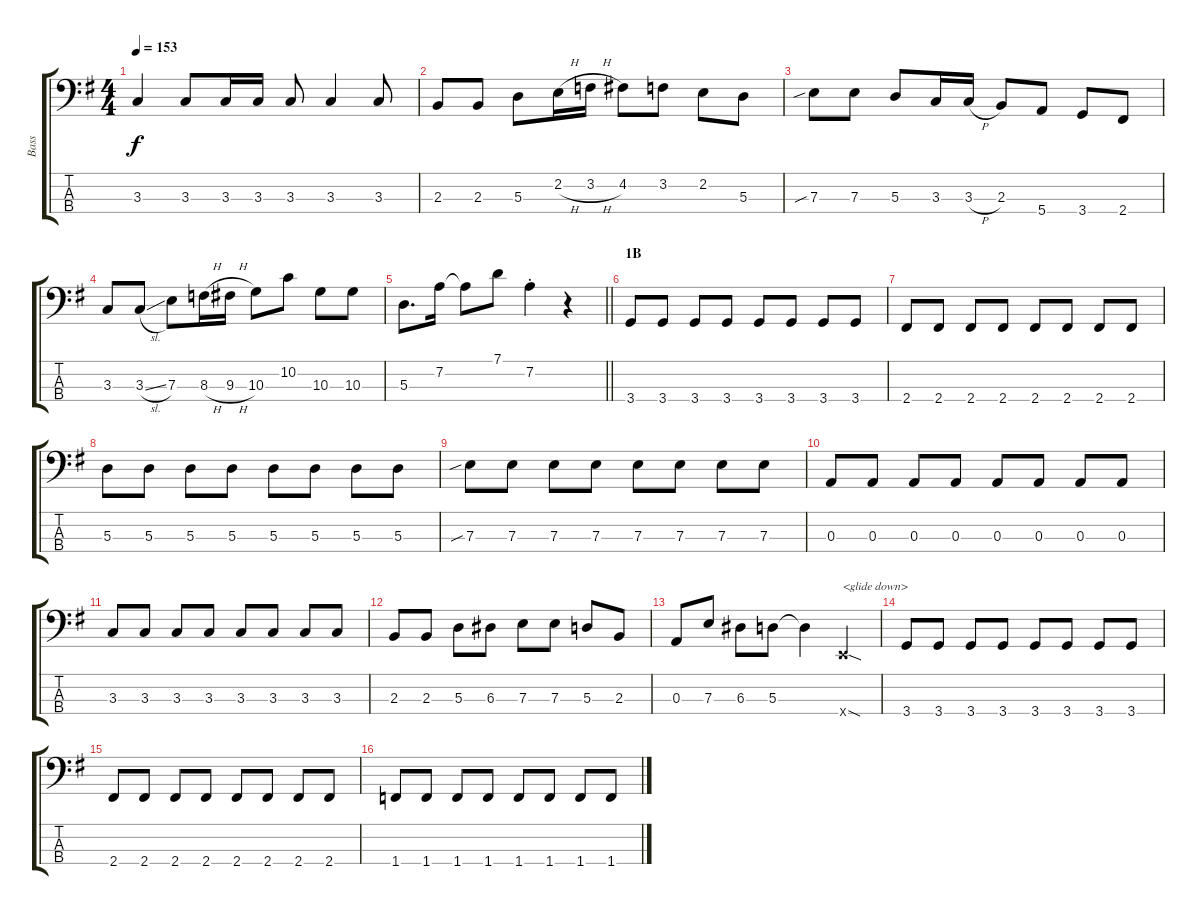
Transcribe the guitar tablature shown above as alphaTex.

\track ("Bass" "Bass") {instrument electricbassfinger}
\staff {score tabs}
\tuning (G2 D2 A1 E1) {hide}
\ts (4 4)
\tempo 153
\clef f4
\ks g
3.3.4{dy f} 3.3.8 3.3.16 3.3.16 3.3.8 3.3.4 3.3.8 |
2.3.8 2.3.8 5.3.8 2.2{h}.16 3.2{h}.16 4.2.8 3.2.8 2.2.8 5.3.8 |
7.3{sib}.8 7.3.8 5.3.8 3.3.16 3.3{h}.16 2.3.8 5.4.8 3.4.8 2.4.8 |
3.3.8 3.3{sl}.8 7.3.8 8.3{h}.16 9.3{h}.16 10.3.8 10.2.8 10.3.8 10.3.8 |
\barLineRight lightlight
5.3.8{d} 7.2.16 7.2{t}.8 7.1.8 7.2{st}.4 r.4 |
\section ("" "1B")
3.4.8 3.4.8 3.4.8 3.4.8 3.4.8 3.4.8 3.4.8 3.4.8 |
2.4.8 2.4.8 2.4.8 2.4.8 2.4.8 2.4.8 2.4.8 2.4.8 |
5.3.8 5.3.8 5.3.8 5.3.8 5.3.8 5.3.8 5.3.8 5.3.8 |
7.3{sib}.8 7.3.8 7.3.8 7.3.8 7.3.8 7.3.8 7.3.8 7.3.8 |
0.3.8 0.3.8 0.3.8 0.3.8 0.3.8 0.3.8 0.3.8 0.3.8 |
3.3.8 3.3.8 3.3.8 3.3.8 3.3.8 3.3.8 3.3.8 3.3.8 |
2.3.8 2.3.8 5.3.8 6.3.8 7.3.8 7.3.8 5.3.8 2.3.8 |
0.3.8 7.3.8 6.3.8 5.3.8 5.3{t}.4 0.4{sod x}.4{txt "<glide down>"} |
3.4.8 3.4.8 3.4.8 3.4.8 3.4.8 3.4.8 3.4.8 3.4.8 |
2.4.8 2.4.8 2.4.8 2.4.8 2.4.8 2.4.8 2.4.8 2.4.8 |
1.4.8 1.4.8 1.4.8 1.4.8 1.4.8 1.4.8 1.4.8 1.4.8
